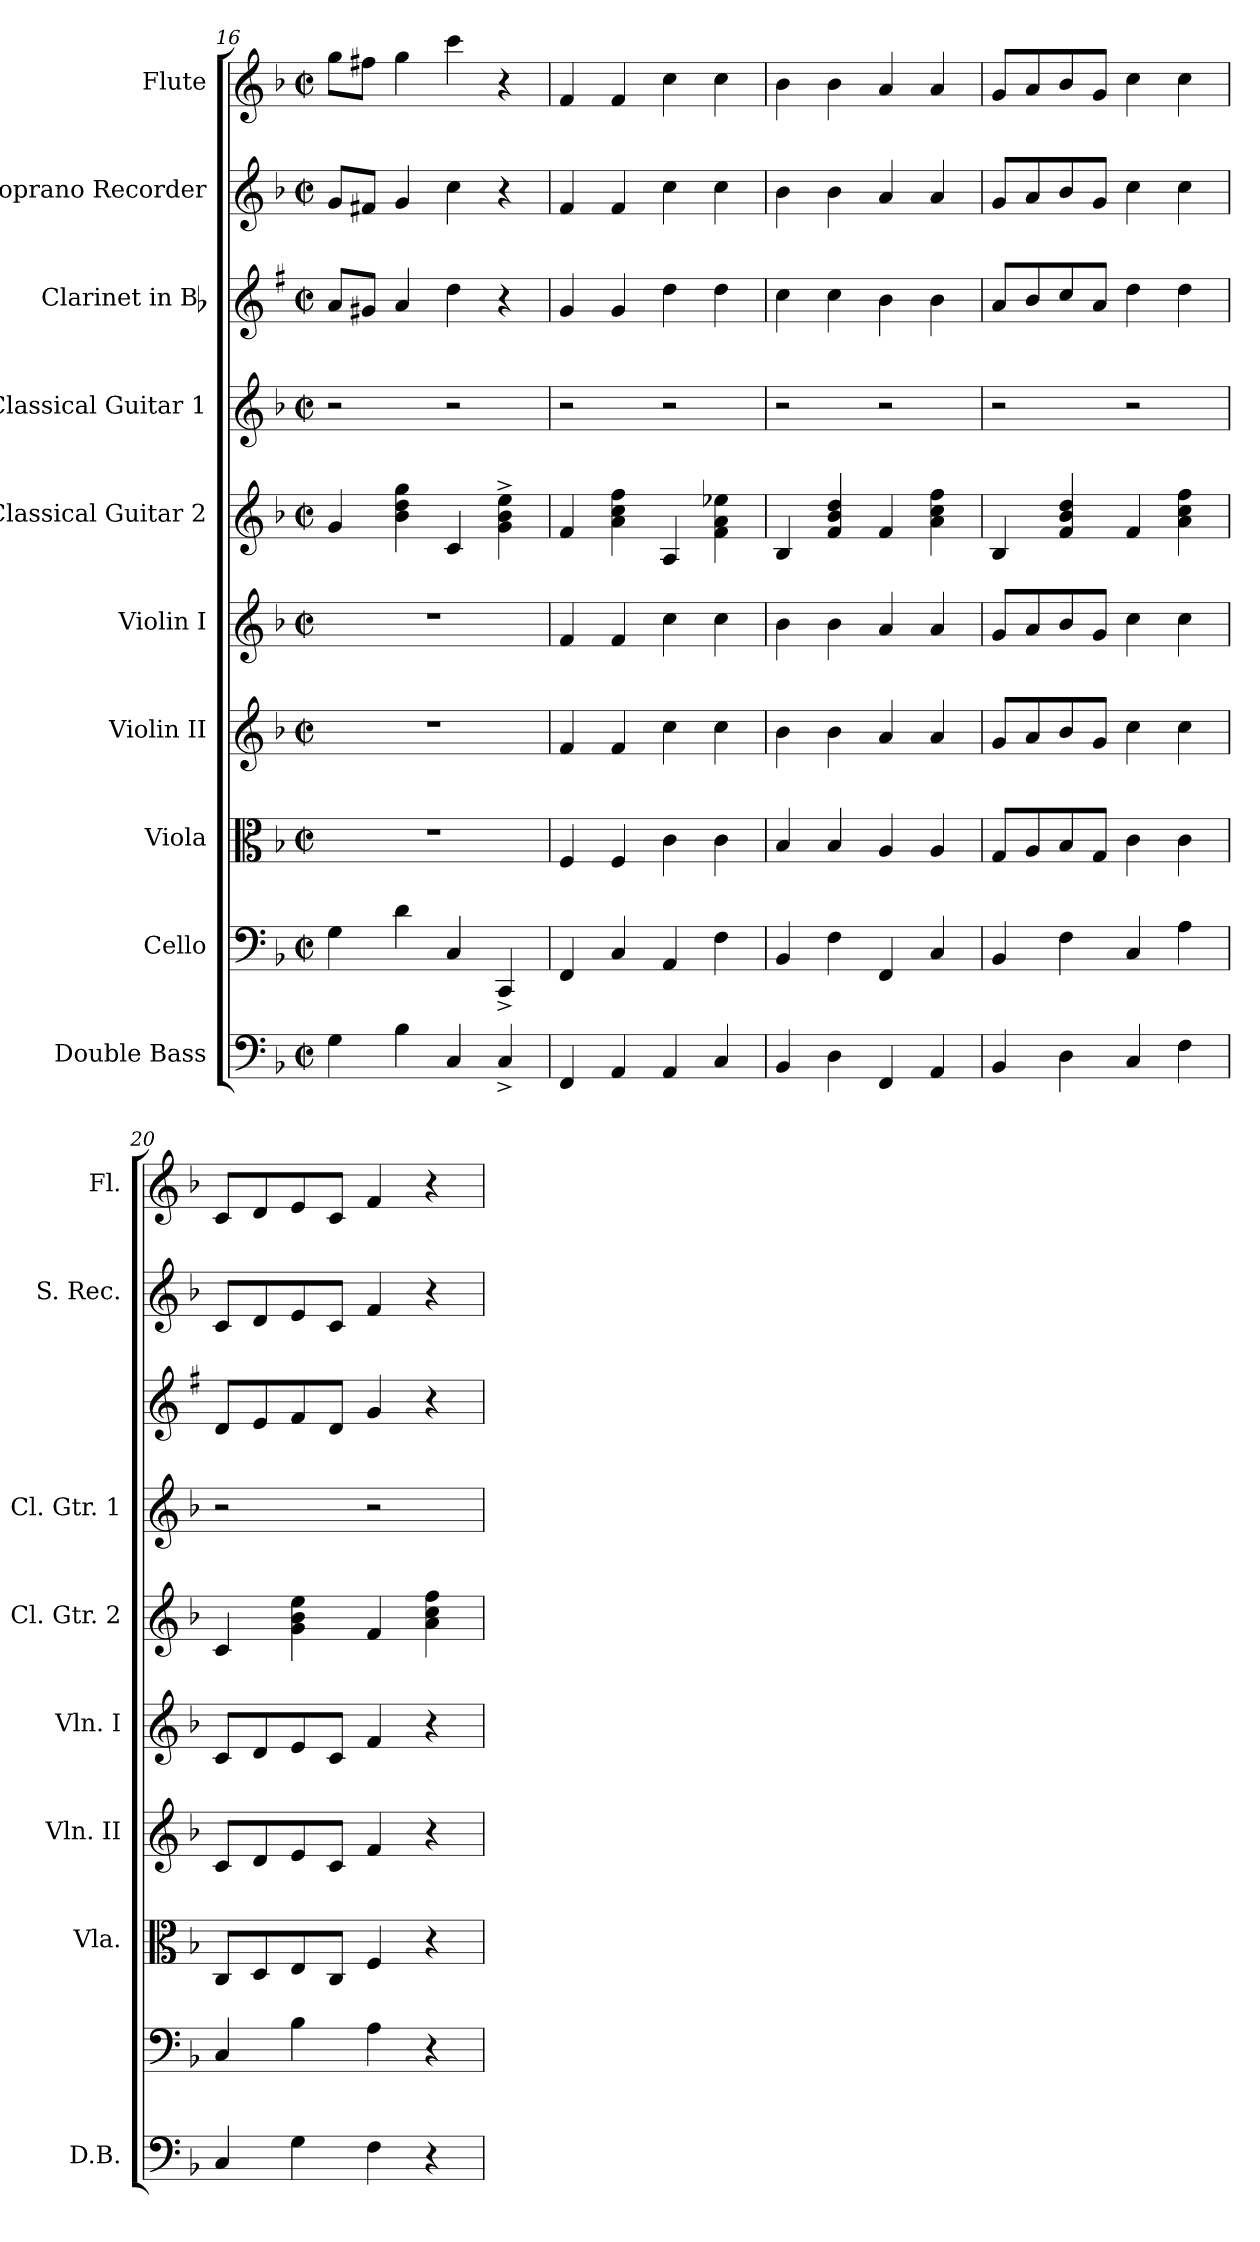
**kern	**kern	**kern	**kern	**kern	**kern	**kern	**kern	**kern	**kern
*part10	*part9	*part8	*part7	*part6	*part5	*part4	*part3	*part2	*part1
*staff10	*staff9	*staff8	*staff7	*staff6	*staff5	*staff4	*staff3	*staff2	*staff1
*I"Double Bass	*I"Cello	*I"Viola	*I"Violin II	*I"Violin I	*I"Classical Guitar 2	*I"Classical Guitar 1	*I"Clarinet in Bb	*I"Soprano Recorder	*I"Flute
*I'D.B.	*	*I'Vla.	*I'Vln. II	*I'Vln. I	*I'Cl. Gtr. 2	*I'Cl. Gtr. 1	*	*I'S. Rec.	*I'Fl.
*clefF4	*clefF4	*clefC3	*clefG2	*clefG2	*clefG2	*clefG2	*clefG2	*clefG2	*clefG2
*ITrd7c12	*	*	*	*	*ITrd7c12	*ITrd7c12	*ITrd1c2	*ITrd-7c-12	*
*k[b-]	*k[b-]	*k[b-]	*k[b-]	*k[b-]	*k[b-]	*k[b-]	*k[b-]	*k[b-]	*k[b-]
*F:	*F:	*F:	*F:	*F:	*F:	*F:	*F:	*F:	*F:
*M2/2	*M2/2	*M2/2	*M2/2	*M2/2	*M2/2	*M2/2	*M2/2	*M2/2	*M2/2
*met(c|)	*met(c|)	*met(c|)	*met(c|)	*met(c|)	*met(c|)	*met(c|)	*met(c|)	*met(c|)	*met(c|)
=16	=16	=16	=16	=16	=16	=16	=16	=16	=16
4GG\	4G\	1r	1r	1r	4G/	2r	8g/L	8gg/L	8gg\L
.	.	.	.	.	.	.	8f#X/J	8ff#X/J	8ff#X\J
4BB-\	4d\	.	.	.	4B-\ 4d\ 4g\	.	4g/	4gg/	4gg\
4CC/	4C/	.	.	.	4C/	2r	4cc\	4ccc\	4ccc\
4CC^</	4CC^</	.	.	.	4G\^> 4B-\^> 4e\^>	.	4r	4r	4r
!!LO:PB:g=z
=17	=17	=17	=17	=17	=17	=17	=17	=17	=17
4FFF/	4FF/	4F/	4f/	4f/	4F/	2r	4f/	4ff/	4f/
4AAA/	4C/	4F/	4f/	4f/	4A\ 4c\ 4f\	.	4f/	4ff/	4f/
4AAA/	4AA/	4c\	4cc\	4cc\	4AA/	2r	4cc\	4ccc\	4cc\
4CC/	4F\	4c\	4cc\	4cc\	4F\ 4A\ 4e-X\	.	4cc\	4ccc\	4cc\
=18	=18	=18	=18	=18	=18	=18	=18	=18	=18
4BBB-/	4BB-/	4B-/	4b-\	4b-\	4BB-/	2r	4b-\	4bb-\	4b-\
4DD\	4F\	4B-/	4b-\	4b-\	4F/ 4B-/ 4d/	.	4b-\	4bb-\	4b-\
4FFF/	4FF/	4A/	4a/	4a/	4F/	2r	4a\	4aa/	4a/
4AAA/	4C/	4A/	4a/	4a/	4A\ 4c\ 4f\	.	4a\	4aa/	4a/
=19	=19	=19	=19	=19	=19	=19	=19	=19	=19
4BBB-/	4BB-/	8G/L	8g/L	8g/L	4BB-/	2r	8g/L	8gg/L	8g/L
.	.	8A/	8a/	8a/	.	.	8a/	8aa/	8a/
4DD\	4F\	8B-/	8b-/	8b-/	4F/ 4B-/ 4d/	.	8b-/	8bb-/	8b-/
.	.	8G/J	8g/J	8g/J	.	.	8g/J	8gg/J	8g/J
4CC/	4C/	4c\	4cc\	4cc\	4F/	2r	4cc\	4ccc\	4cc\
4FF\	4A\	4c\	4cc\	4cc\	4A\ 4c\ 4f\	.	4cc\	4ccc\	4cc\
=20	=20	=20	=20	=20	=20	=20	=20	=20	=20
4CC/	4C/	8C/L	8c/L	8c/L	4C/	2r	8c/L	8cc/L	8c/L
.	.	8D/	8d/	8d/	.	.	8d/	8dd/	8d/
4GG\	4B-\	8E/	8e/	8e/	4G\ 4B-i\ 4e\	.	8e/	8ee/	8e/
.	.	8C/J	8c/J	8c/J	.	.	8c/J	8cc/J	8c/J
4FF\	4A\	4F/	4f/	4f/	4F/	2r	4f/	4ff/	4f/
4r	4r	4r	4r	4r	4A\ 4c\ 4f\	.	4r	4r	4r
=	=	=	=	=	=	=	=	=	=
*-	*-	*-	*-	*-	*-	*-	*-	*-	*-
